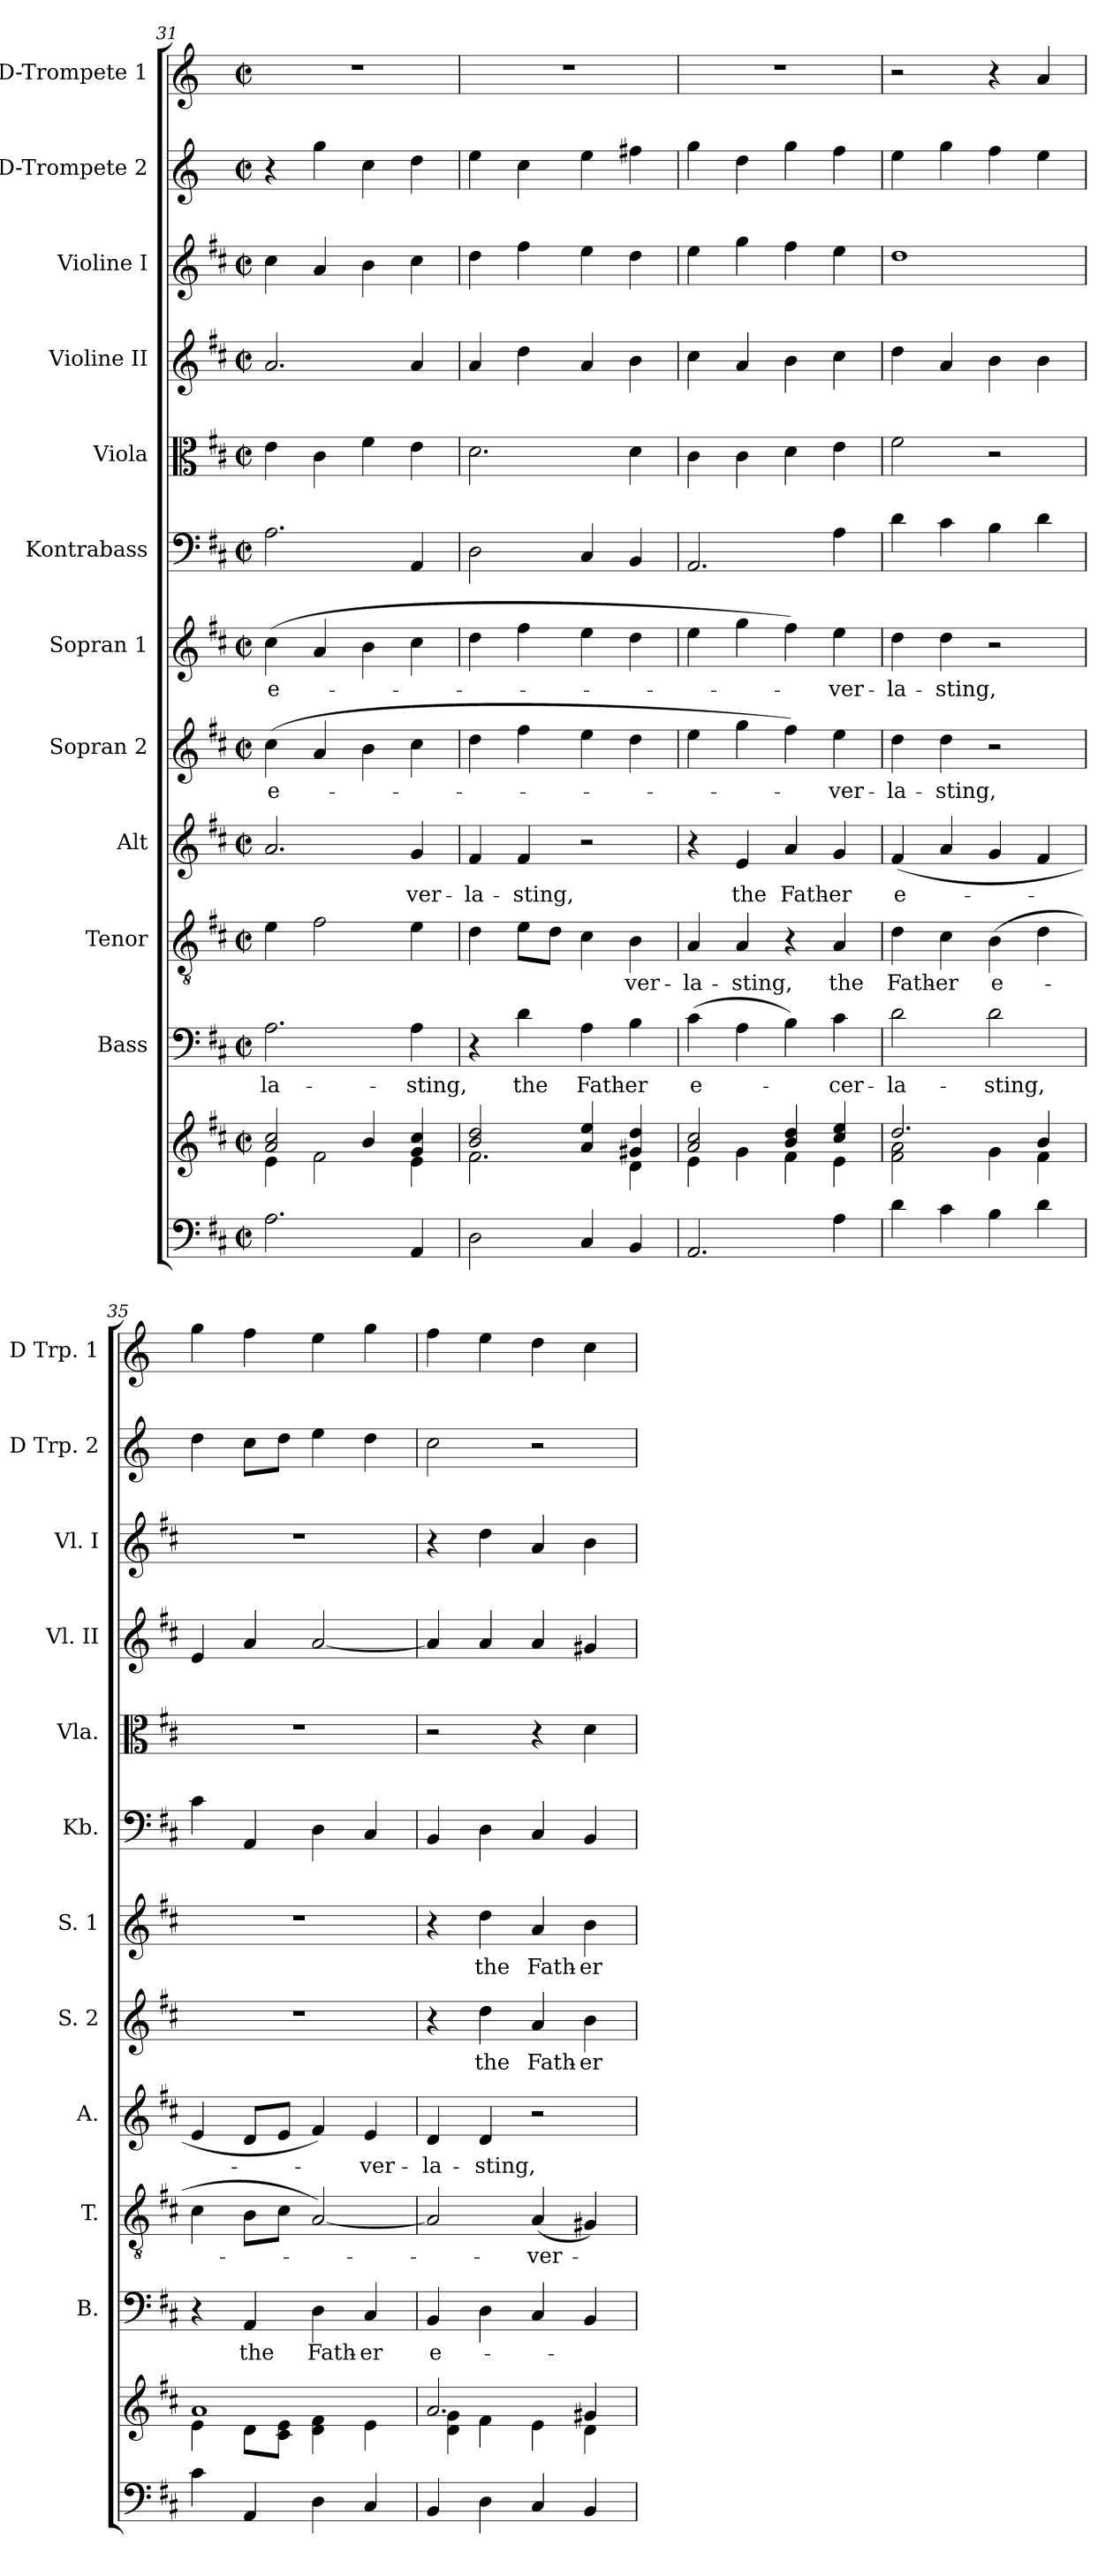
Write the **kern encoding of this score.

**kern	**kern	**kern	**text	**kern	**text	**kern	**text	**kern	**text	**kern	**text	**kern	**kern	**kern	**kern	**kern	**kern
*part12	*part12	*part11	*part11	*part10	*part10	*part9	*part9	*part8	*part8	*part7	*part7	*part6	*part5	*part4	*part3	*part2	*part1
*staff13	*staff12	*staff11	*staff11	*staff10	*staff10	*staff9	*staff9	*staff8	*staff8	*staff7	*staff7	*staff6	*staff5	*staff4	*staff3	*staff2	*staff1
*	*	*I"Bass	*	*I"Tenor	*	*I"Alt	*	*I"Sopran 2	*	*I"Sopran 1	*	*I"Kontrabass	*I"Viola	*I"Violine II	*I"Violine I	*I"D-Trompete 2	*I"D-Trompete 1
*	*	*I'B.	*	*I'T.	*	*I'A.	*	*I'S. 2	*	*I'S. 1	*	*I'Kb.	*I'Vla.	*I'Vl. II	*I'Vl. I	*I'D Trp. 2	*I'D Trp. 1
*clefF4	*clefG2	*clefF4	*	*clefGv2	*	*clefG2	*	*clefG2	*	*clefG2	*	*clefF4	*clefC3	*clefG2	*clefG2	*clefG2	*clefG2
*	*	*	*	*	*	*	*	*	*	*	*	*ITrd7c12	*	*	*	*ITrd-1c-2	*ITrd-1c-2
*k[f#c#]	*k[f#c#]	*k[f#c#]	*	*k[f#c#]	*	*k[f#c#]	*	*k[f#c#]	*	*k[f#c#]	*	*k[f#c#]	*k[f#c#]	*k[f#c#]	*k[f#c#]	*k[f#c#]	*k[f#c#]
*D:	*D:	*D:	*	*D:	*	*D:	*	*D:	*	*D:	*	*D:	*D:	*D:	*D:	*D:	*D:
*M2/2	*M2/2	*M2/2	*	*M2/2	*	*M2/2	*	*M2/2	*	*M2/2	*	*M2/2	*M2/2	*M2/2	*M2/2	*M2/2	*M2/2
*met(c|)	*met(c|)	*met(c|)	*	*met(c|)	*	*met(c|)	*	*met(c|)	*	*met(c|)	*	*met(c|)	*met(c|)	*met(c|)	*met(c|)	*met(c|)	*met(c|)
=31	=31	=31	=31	=31	=31	=31	=31	=31	=31	=31	=31	=31	=31	=31	=31	=31	=31
*	*^	*	*	*	*	*	*	*	*	*	*	*	*	*	*	*	*
!	!	!	!	!LO:LY:b	!	!	!	!	!	!LO:LY:b	!	!LO:LY:b	!	!	!	!	!	!
2.A\	2a/ 2cc#/	4e\	2.A\	-la-	4e\	.	2.a/	.	(>4cc#\	e-	(>4cc#\	e-	2.AA\	4e\	2.a/	4cc#\	4r	1r
.	.	2f#\	.	.	2f#\	.	.	.	4a/	.	4a/	.	.	4c#\	.	4a/	4aa\	.
.	4b/	.	.	.	.	.	.	.	4b\	.	4b\	.	.	4f#\	.	4b\	4dd\	.
!	!	!	!	!LO:LY:b	!	!	!	!LO:LY:b	!	!	!	!	!	!	!	!	!	!
4AA/	4g/ 4cc#/	4e\	4A\	-sting,	4e\	.	4g/	-ver-	4cc#\	.	4cc#\	.	4AAA/	4e\	4a/	4cc#\	4ee\	.
=32	=32	=32	=32	=32	=32	=32	=32	=32	=32	=32	=32	=32	=32	=32	=32	=32	=32	=32
!	!	!	!	!	!	!	!	!LO:LY:b	!	!	!	!	!	!	!	!	!	!
2D\	2b/ 2dd/	2.f#\	4r	.	4d\	.	4f#/	-la-	4dd\	.	4dd\	.	2DD\	2.d\	4a/	4dd\	4ff#\	1r
!	!	!	!	!LO:LY:b	!	!	!	!LO:LY:b	!	!	!	!	!	!	!	!	!	!
.	.	.	4d\	the	8e\L	.	4f#/	-sting,	4ff#\	.	4ff#\	.	.	.	4dd\	4ff#\	4dd\	.
.	.	.	.	.	8d\J	.	.	.	.	.	.	.	.	.	.	.	.	.
!	!	!	!	!LO:LY:b	!	!	!	!	!	!	!	!	!	!	!	!	!	!
4C#/	4a/ 4ee/	.	4A\	Fath-	4c#\	.	2r	.	4ee\	.	4ee\	.	4CC#/	.	4a/	4ee\	4ff#\	.
!	!	!	!	!LO:LY:b	!	!LO:LY:b	!	!	!	!	!	!	!	!	!	!	!	!
4BB/	4g#X/ 4dd/	4d\	4B\	-er	4B\	-ver-	.	.	4dd\	.	4dd\	.	4BBB/	4d\	4b\	4dd\	4gg#X\	.
=33	=33	=33	=33	=33	=33	=33	=33	=33	=33	=33	=33	=33	=33	=33	=33	=33	=33	=33
!	!	!	!	!LO:LY:b	!	!LO:LY:b	!	!	!	!	!	!	!	!	!	!	!	!
2.AA/	2a/ 2cc#/	4e\	(>4c#\	e-	4A/	-la-	4r	.	4ee\	.	4ee\	.	2.AAA/	4c#\	4cc#\	4ee\	4aa\	1r
!	!	!	!	!	!	!LO:LY:b	!	!LO:LY:b	!	!	!	!	!	!	!	!	!	!
.	.	4g\	4A\	.	4A/	-sting,	4e/	the	4gg\	.	4gg\	.	.	4c#\	4a/	4gg\	4ee\	.
!	!	!	!	!	!	!	!	!LO:LY:b	!	!	!	!	!	!	!	!	!	!
.	4b/ 4dd/	4f#\	4B\)	.	4r	.	4a/	Fath-	4ff#\)	.	4ff#\)	.	.	4d\	4b\	4ff#\	4aa\	.
!	!	!	!	!LO:LY:b	!	!LO:LY:b	!	!LO:LY:b	!	!LO:LY:b	!	!LO:LY:b	!	!	!	!	!	!
4A\	4cc#/ 4ee/	4e\	4c#\	-cer-	4A/	the	4g/	-er	4ee\	-ver-	4ee\	-ver-	4AA\	4e\	4cc#\	4ee\	4gg\	.
=34	=34	=34	=34	=34	=34	=34	=34	=34	=34	=34	=34	=34	=34	=34	=34	=34	=34	=34
!	!	!	!	!LO:LY:b	!	!LO:LY:b	!	!LO:LY:b	!	!LO:LY:b	!	!LO:LY:b	!	!	!	!	!	!
4d\	2.dd/	2f#\ 2a\	2d\	-la-	4d\	Fath-	(<4f#/	e-	4dd\	-la-	4dd\	-la-	4D\	2f#\	4dd\	1dd	4ff#\	2r
!	!	!	!	!	!	!LO:LY:b	!	!	!	!LO:LY:b	!	!LO:LY:b	!	!	!	!	!	!
4c#\	.	.	.	.	4c#\	-er	4a/	.	4dd\	-sting,	4dd\	-sting,	4C#\	.	4a/	.	4aa\	.
!	!	!	!	!LO:LY:b	!	!LO:LY:b	!	!	!	!	!	!	!	!	!	!	!	!
4B\	.	4g\	2d\	-sting,	(>4B\	e-	4g/	.	2r	.	2r	.	4BB\	2r	4b\	.	4gg\	4r
4d\	4b/	4f#\	.	.	4d\	.	4f#/	.	.	.	.	.	4D\	.	4b\	.	4ff#\	4b/
=35	=35	=35	=35	=35	=35	=35	=35	=35	=35	=35	=35	=35	=35	=35	=35	=35	=35	=35
4c#\	1a	4e\	4r	.	4c#\	.	4e/	.	1r	.	1r	.	4C#\	1r	4e/	1r	4ee\	4aa\
!	!	!	!	!LO:LY:b	!	!	!	!	!	!	!	!	!	!	!	!	!	!
4AA/	.	8d\L	4AA/	the	8B\L	.	8d/L	.	.	.	.	.	4AAA/	.	4a/	.	8dd\L	4gg\
.	.	8c#\ 8e\J	.	.	8c#\J	.	8e/J	.	.	.	.	.	.	.	.	.	8ee\J	.
!	!	!	!	!LO:LY:b	!	!	!	!	!	!	!	!	!	!	!	!	!	!
4D\	.	4d\ 4f#\	4D\	Fath-	[2A/)	.	4f#/)	.	.	.	.	.	4DD\	.	[2a/	.	4ff#\	4ff#\
!	!	!	!	!LO:LY:b	!	!	!	!LO:LY:b	!	!	!	!	!	!	!	!	!	!
4C#/	.	4e\	4C#/	-er	.	.	4e/	-ver-	.	.	.	.	4CC#/	.	.	.	4ee\	4aa\
!!LO:PB:g=z
=36	=36	=36	=36	=36	=36	=36	=36	=36	=36	=36	=36	=36	=36	=36	=36	=36	=36	=36
!	!	!	!	!LO:LY:b	!	!	!	!LO:LY:b	!	!	!	!	!	!	!	!	!	!
4BB/	2.a/	4d\ 4g\	4BB/	e-	2A/]	.	4d/	-la-	4r	.	4r	.	4BBB/	2r	4a/]	4r	2dd\	4gg\
!	!	!	!	!	!	!	!	!LO:LY:b	!	!LO:LY:b	!	!LO:LY:b	!	!	!	!	!	!
4D\	.	4f#\	4D\	.	.	.	4d/	-sting,	4dd\	the	4dd\	the	4DD\	.	4a/	4dd\	.	4ff#\
!	!	!	!	!	!	!LO:LY:b	!	!	!	!LO:LY:b	!	!LO:LY:b	!	!	!	!	!	!
4C#/	.	4e\	4C#/	.	(<4A/	-ver-	2r	.	4a/	Fath-	4a/	Fath-	4CC#/	4r	4a/	4a/	2r	4ee\
!	!	!	!	!	!	!	!	!	!	!LO:LY:b	!	!LO:LY:b	!	!	!	!	!	!
4BB/	4g#X/	4d\	4BB/	.	4G#X/)	.	.	.	4b\	-er	4b\	-er	4BBB/	4d\	4g#X/	4b\	.	4dd\
*	*v	*v	*	*	*	*	*	*	*	*	*	*	*	*	*	*	*	*
=	=	=	=	=	=	=	=	=	=	=	=	=	=	=	=	=	=
*-	*-	*-	*-	*-	*-	*-	*-	*-	*-	*-	*-	*-	*-	*-	*-	*-	*-
